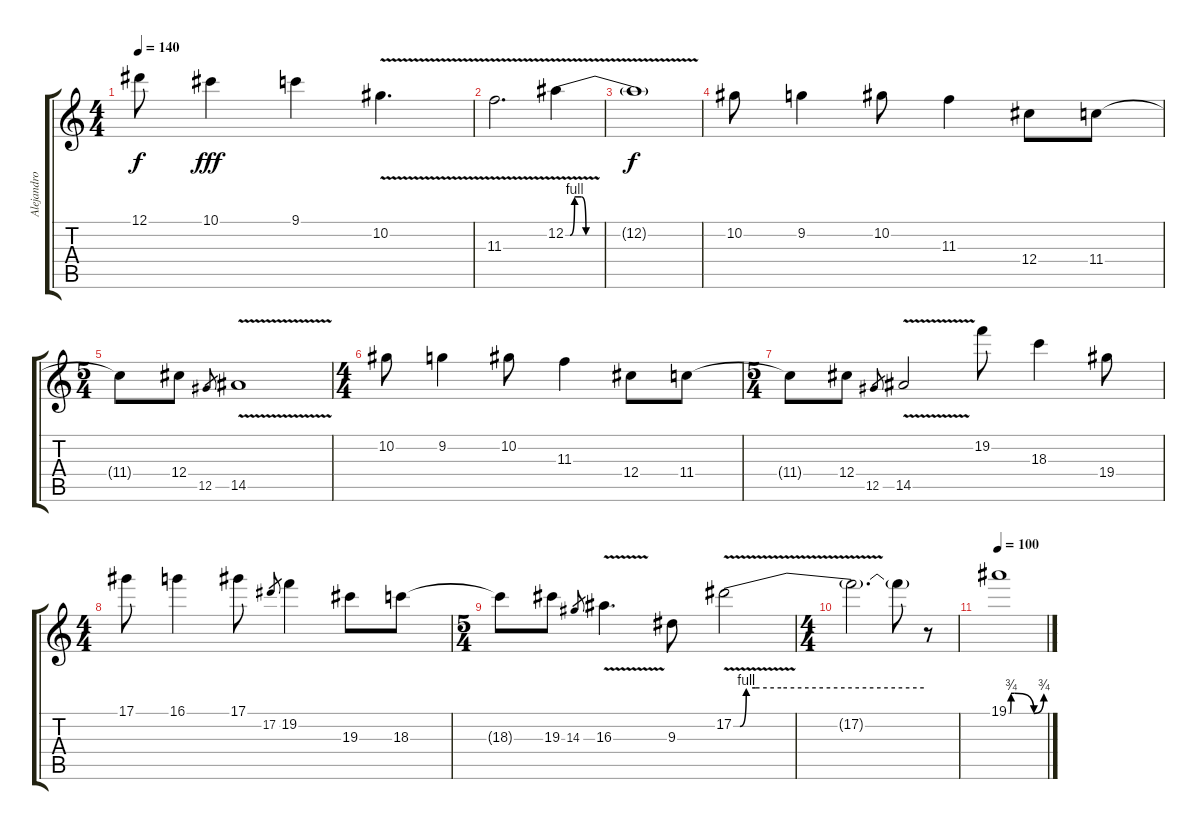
\track ("Alejandro Siva" "Alejandro ") {instrument distortionguitar}
\staff {score tabs}
\tuning (Eb4 Bb3 Gb3 Db3 Ab2 Eb2) {hide}
\ts (4 4)
\tempo 140
\clef g2
\ks c
12.1{t}.8{dy f} 10.1.4{dy fff} 9.1.4 10.2{v}.4{d} |
11.3{v}.2{d} 12.2{be (custom 0 0 2 0 4 4 7 4 9 0 60 0) v}.4 |
12.2{t}.1{dy f} |
10.2.8{volume 12 balance 16 instrument distortionguitar} 9.2.4 10.2.8 11.3.4 12.4.8 11.4.8 |
\ts (5 4)
11.4{t}.8 12.4.8 12.5.8{gr} 14.5{v}.1 |
\ts (4 4)
10.2.8{volume 12 balance 16 instrument distortionguitar} 9.2.4 10.2.8 11.3.4 12.4.8 11.4.8 |
\ts (5 4)
11.4{t}.8 12.4.8 12.5.8{gr} 14.5{v}.2 19.2.8 18.3.4 19.4.8 |
\ts (4 4)
17.1.8 16.1.4 17.1.8 17.2.8{gr} 19.2.4 19.3.8 18.3.8 |
\ts (5 4)
18.3{t}.8 19.3.8 14.3.8{gr} 16.3{v}.4{d} 9.3.8 17.2{be (custom 0 0 2 0 4 4 7 4 15 4 60 4) v}.2 |
\ts (4 4)
17.2{t}.2{d} 17.2{t}.8 r.8 |
\tempo 100
19.1{be (custom 0 0 2 0 4 3 10 3 43 0 60 3)}.1
